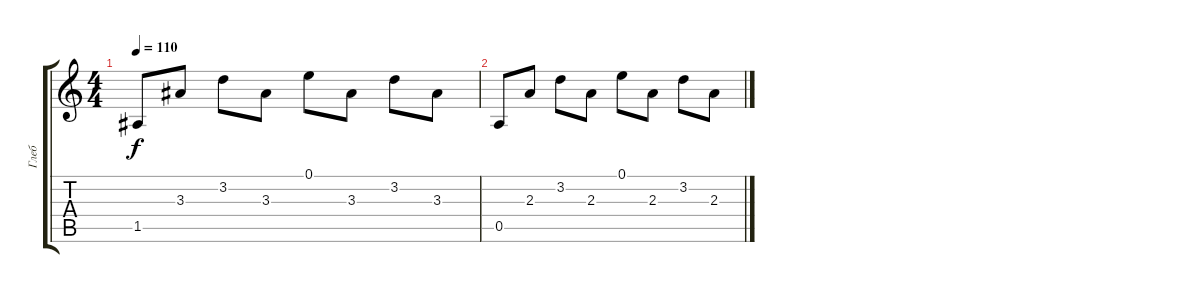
\track ("Глеб" "Глеб") {instrument acousticguitarsteel}
\staff {score tabs}
\tuning (E4 B3 G3 D3 A2 E2) {hide}
\ts (4 4)
\tempo 110
\clef g2
\ks c
1.5.8{dy f} 3.3.8 3.2.8 3.3.8 0.1.8 3.3.8 3.2.8 3.3.8 |
0.5.8 2.3.8 3.2.8 2.3.8 0.1.8 2.3.8 3.2.8 2.3.8
